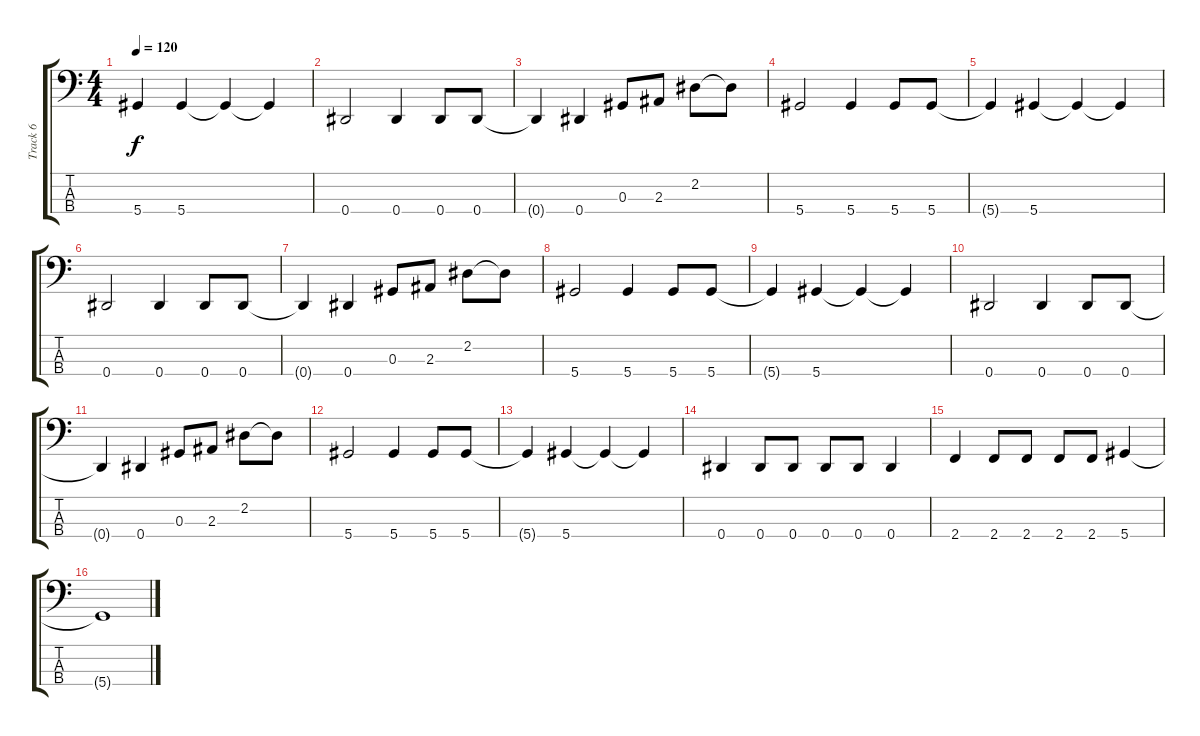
\track ("Track 6" "Track 6") {instrument electricbassfinger}
\staff {score tabs}
\tuning (Gb2 Db2 Ab1 Eb1) {hide}
\ts (4 4)
\tempo 120
\clef f4
\ks c
5.4{t}.4{dy f} 5.4.4 5.4{t}.4 5.4{t}.4 |
0.4.2 0.4.4 0.4.8 0.4.8 |
0.4{t}.4 0.4.4 0.3.8 2.3.8 2.2.8 2.2{t}.8 |
5.4.2 5.4.4 5.4.8 5.4.8 |
5.4{t}.4 5.4.4 5.4{t}.4 5.4{t}.4 |
0.4.2 0.4.4 0.4.8 0.4.8 |
0.4{t}.4 0.4.4 0.3.8 2.3.8 2.2.8 2.2{t}.8 |
5.4.2 5.4.4 5.4.8 5.4.8 |
5.4{t}.4 5.4.4 5.4{t}.4 5.4{t}.4 |
0.4.2 0.4.4 0.4.8 0.4.8 |
0.4{t}.4 0.4.4 0.3.8 2.3.8 2.2.8 2.2{t}.8 |
5.4.2 5.4.4 5.4.8 5.4.8 |
5.4{t}.4 5.4.4 5.4{t}.4 5.4{t}.4 |
0.4.4 0.4.8 0.4.8 0.4.8 0.4.8 0.4.4 |
2.4.4 2.4.8 2.4.8 2.4.8 2.4.8 5.4.4 |
5.4{t}.1
